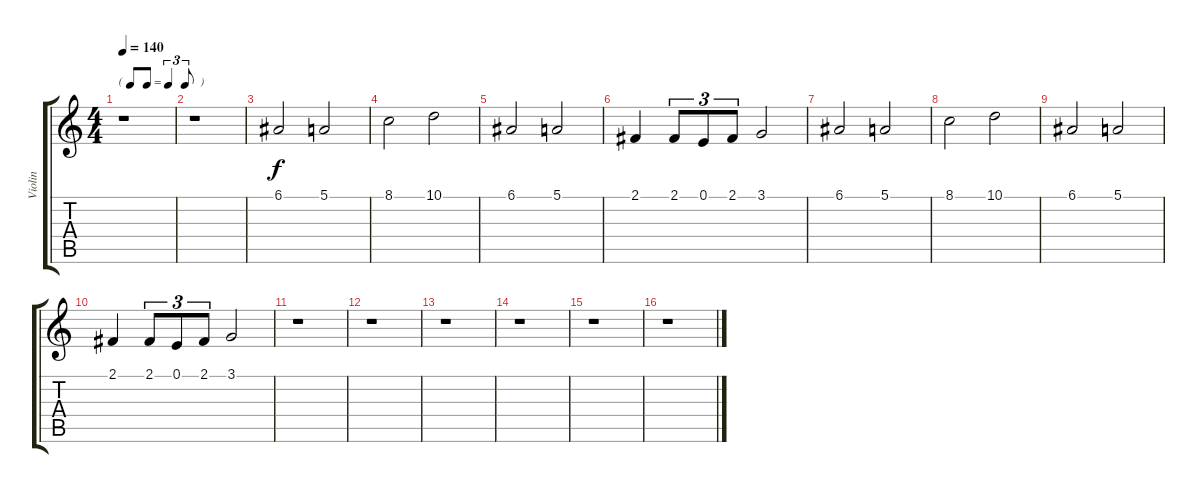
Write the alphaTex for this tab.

\track ("Violin" "Violin") {instrument violin}
\staff {score tabs}
\tuning (E4 B3 G3 D3 A2 D2) {hide}
\ts (4 4)
\tf triplet8th
\tempo 140
\clef g2
\ks c
r.1{dy f} |
r.1 |
6.1.2{balance 8 instrument violin} 5.1.2 |
8.1.2 10.1.2 |
6.1.2 5.1.2 |
2.1.4 2.1.8{tu (3 2)} 0.1.8{tu (3 2)} 2.1.8{tu (3 2)} 3.1.2 |
6.1.2 5.1.2 |
8.1.2 10.1.2 |
6.1.2 5.1.2 |
2.1.4 2.1.8{tu (3 2)} 0.1.8{tu (3 2)} 2.1.8{tu (3 2)} 3.1.2 |
r.1 |
r.1 |
r.1 |
r.1 |
r.1 |
r.1
